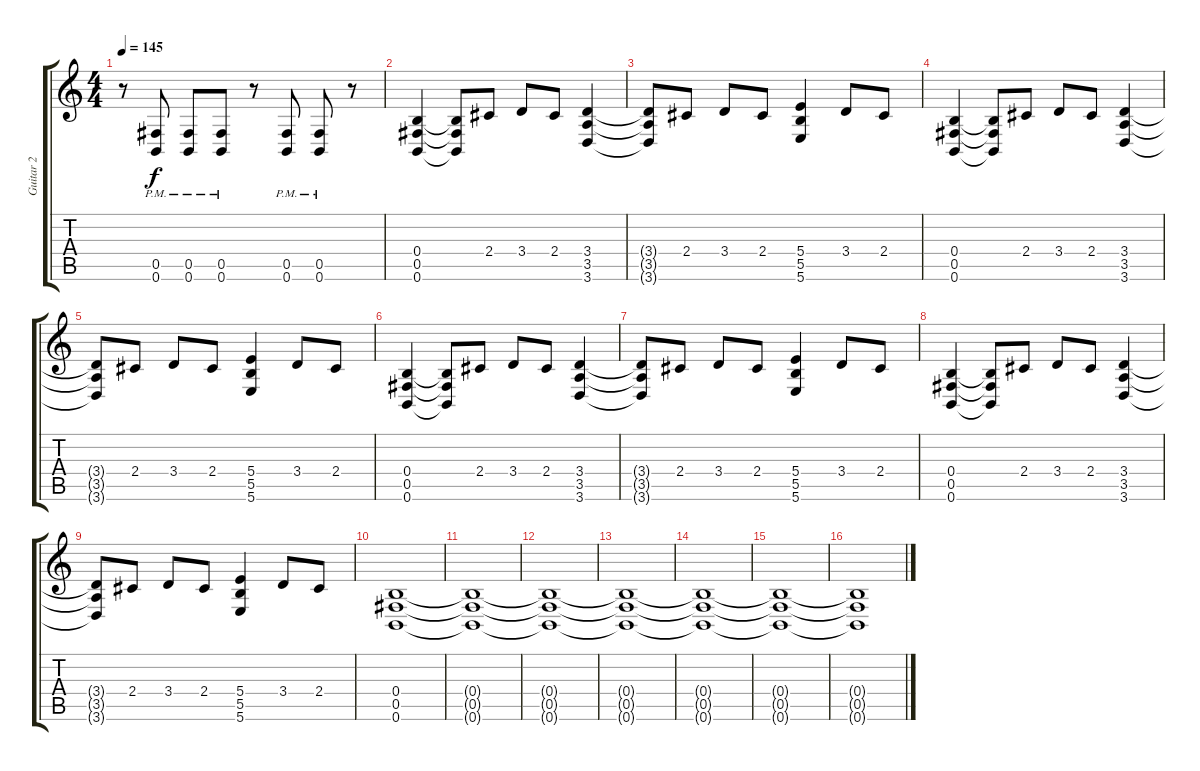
\track ("Guitar 2" "Guitar 2") {instrument distortionguitar}
\staff {score tabs}
\tuning (Db4 Ab3 E3 B2 Gb2 B1) {hide}
\ts (4 4)
\tempo 145
\clef g2
\ks c
r.8{dy f} (0.5{pm} 0.6{pm}).8 (0.5{pm} 0.6{pm}).8 (0.5{pm} 0.6{pm}).8 r.8 (0.5{pm} 0.6{pm}).8 (0.5{pm} 0.6{pm}).8 r.8 |
(0.4 0.5 0.6).4 (0.4{t} 0.5{t} 0.6{t}).8 2.4.8 3.4.8 2.4.8 (3.4 3.5 3.6).4 |
(3.4{t} 3.5{t} 3.6{t}).8 2.4.8 3.4.8 2.4.8 (5.4 5.5 5.6).4 3.4.8 2.4.8 |
(0.4 0.5 0.6).4 (0.4{t} 0.5{t} 0.6{t}).8 2.4.8 3.4.8 2.4.8 (3.4 3.5 3.6).4 |
(3.4{t} 3.5{t} 3.6{t}).8 2.4.8 3.4.8 2.4.8 (5.4 5.5 5.6).4 3.4.8 2.4.8 |
(0.4 0.5 0.6).4 (0.4{t} 0.5{t} 0.6{t}).8 2.4.8 3.4.8 2.4.8 (3.4 3.5 3.6).4 |
(3.4{t} 3.5{t} 3.6{t}).8 2.4.8 3.4.8 2.4.8 (5.4 5.5 5.6).4 3.4.8 2.4.8 |
(0.4 0.5 0.6).4 (0.4{t} 0.5{t} 0.6{t}).8 2.4.8 3.4.8 2.4.8 (3.4 3.5 3.6).4 |
(3.4{t} 3.5{t} 3.6{t}).8 2.4.8 3.4.8 2.4.8 (5.4 5.5 5.6).4 3.4.8 2.4.8 |
(0.4 0.5 0.6).1 |
(0.4{t} 0.5{t} 0.6{t}).1 |
(0.4{t} 0.5{t} 0.6{t}).1 |
(0.4{t} 0.5{t} 0.6{t}).1 |
(0.4{t} 0.5{t} 0.6{t}).1 |
(0.4{t} 0.5{t} 0.6{t}).1 |
(0.4{t} 0.5{t} 0.6{t}).1
